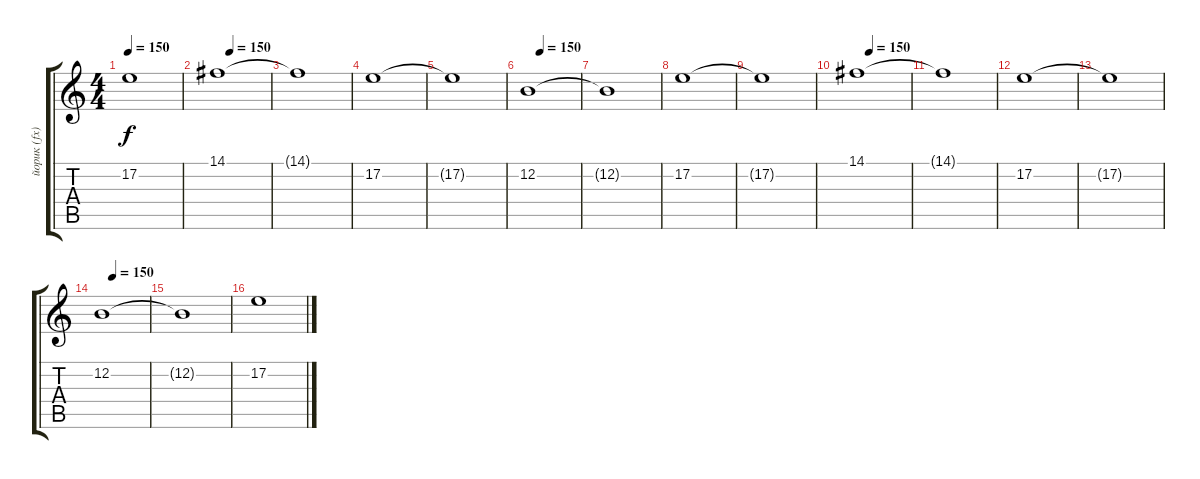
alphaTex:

\track ("йорик (fx)" "йорик (fx)") {instrument pad2warm}
\staff {score tabs}
\tuning (E4 B3 G3 D3 A2 E2) {hide}
\ts (4 4)
\tempo 150
\clef g2
\ks c
17.2{t}.1{dy f} |
\tempo (150 0.25)
14.1.1{instrument pad8sweep} |
14.1{t}.1 |
17.2.1 |
17.2{t}.1 |
\tempo (150 0.25)
12.2.1 |
12.2{t}.1 |
17.2.1 |
17.2{t}.1 |
\tempo (150 0.25)
14.1.1{instrument pad8sweep} |
14.1{t}.1 |
17.2.1 |
17.2{t}.1 |
\tempo (150 0.25)
12.2.1 |
12.2{t}.1 |
17.2.1
